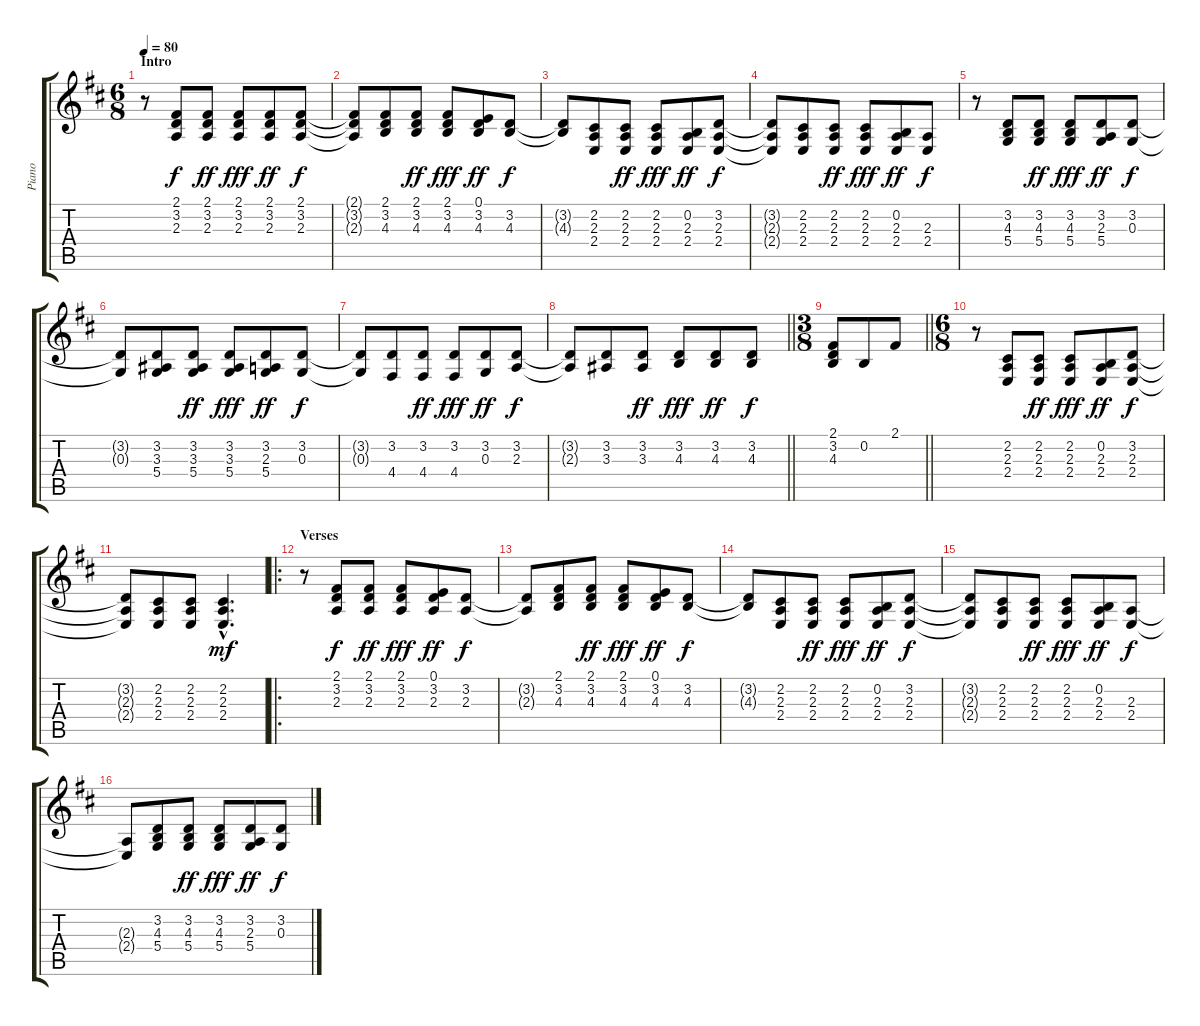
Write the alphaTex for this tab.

\track ("Piano" "Piano") {instrument brightacousticpiano}
\staff {score tabs}
\tuning (E4 B3 G3 D3 A2 E2) {hide}
\ts (6 8)
\section ("" "Intro")
\tempo 80
\clef g2
\ks d
r.8{dy f instrument brightacousticpiano} (2.1 3.2 2.3).8 (2.1 3.2 2.3).8{dy ff} (2.1 3.2 2.3).8{dy fff} (2.1 3.2 2.3).8{dy ff} (2.1 3.2 2.3).8{dy f} |
(2.1{t} 3.2{t} 2.3{t}).8 (2.1 3.2 4.3).8 (2.1 3.2 4.3).8{dy ff} (2.1 3.2 4.3).8{dy fff} (0.1 3.2 4.3).8{dy ff} (3.2 4.3).8{dy f} |
(3.2{t} 4.3{t}).8 (2.2 2.3 2.4).8 (2.2 2.3 2.4).8{dy ff} (2.2 2.3 2.4).8{dy fff} (0.2 2.3 2.4).8{dy ff} (3.2 2.3 2.4).8{dy f} |
(3.2{t} 2.3{t} 2.4{t}).8 (2.2 2.3 2.4).8 (2.2 2.3 2.4).8{dy ff} (2.2 2.3 2.4).8{dy fff} (0.2 2.3 2.4).8{dy ff} (2.3 2.4).8{dy f} |
r.8 (3.2 4.3 5.4).8 (3.2 4.3 5.4).8{dy ff} (3.2 4.3 5.4).8{dy fff} (3.2 2.3 5.4).8{dy ff} (3.2 0.3).8{dy f} |
(3.2{t} 0.3{t}).8 (3.2 3.3 5.4).8 (3.2 3.3 5.4).8{dy ff} (3.2 3.3 5.4).8{dy fff} (3.2 2.3 5.4).8{dy ff} (3.2 0.3).8{dy f} |
(3.2{t} 0.3{t}).8 (3.2 4.4).8 (3.2 4.4).8{dy ff} (3.2 4.4).8{dy fff} (3.2 0.3).8{dy ff} (3.2 2.3).8{dy f} |
\barLineRight lightlight
(3.2{t} 2.3{t}).8 (3.2 3.3).8 (3.2 3.3).8{dy ff} (3.2 4.3).8{dy fff} (3.2 4.3).8{dy ff} (3.2 4.3).8{dy f} |
\ts (3 8)
\barLineRight lightlight
(2.1 3.2 4.3).8 0.2.8 2.1.8 |
\ts (6 8)
r.8 (2.2 2.3 2.4).8 (2.2 2.3 2.4).8{dy ff} (2.2 2.3 2.4).8{dy fff} (0.2 2.3 2.4).8{dy ff} (3.2 2.3 2.4).8{dy f} |
(3.2{t} 2.3{t} 2.4{t}).8 (2.2 2.3 2.4).8 (2.2 2.3 2.4).8 (2.2{hac} 2.3{hac} 2.4{hac}).4{d dy mf} |
\ro
\section ("" "Verses")
r.8 (2.1 3.2 2.3).8{dy f} (2.1 3.2 2.3).8{dy ff} (2.1 3.2 2.3).8{dy fff} (0.1 3.2 2.3).8{dy ff} (3.2 2.3).8{dy f} |
(3.2{t} 2.3{t}).8 (2.1 3.2 4.3).8 (2.1 3.2 4.3).8{dy ff} (2.1 3.2 4.3).8{dy fff} (0.1 3.2 4.3).8{dy ff} (3.2 4.3).8{dy f} |
(3.2{t} 4.3{t}).8 (2.2 2.3 2.4).8 (2.2 2.3 2.4).8{dy ff} (2.2 2.3 2.4).8{dy fff} (0.2 2.3 2.4).8{dy ff} (3.2 2.3 2.4).8{dy f} |
(3.2{t} 2.3{t} 2.4{t}).8 (2.2 2.3 2.4).8 (2.2 2.3 2.4).8{dy ff} (2.2 2.3 2.4).8{dy fff} (0.2 2.3 2.4).8{dy ff} (2.3 2.4).8{dy f} |
(2.3{t} 2.4{t}).8 (3.2 4.3 5.4).8 (3.2 4.3 5.4).8{dy ff} (3.2 4.3 5.4).8{dy fff} (3.2 2.3 5.4).8{dy ff} (3.2 0.3).8{dy f}
